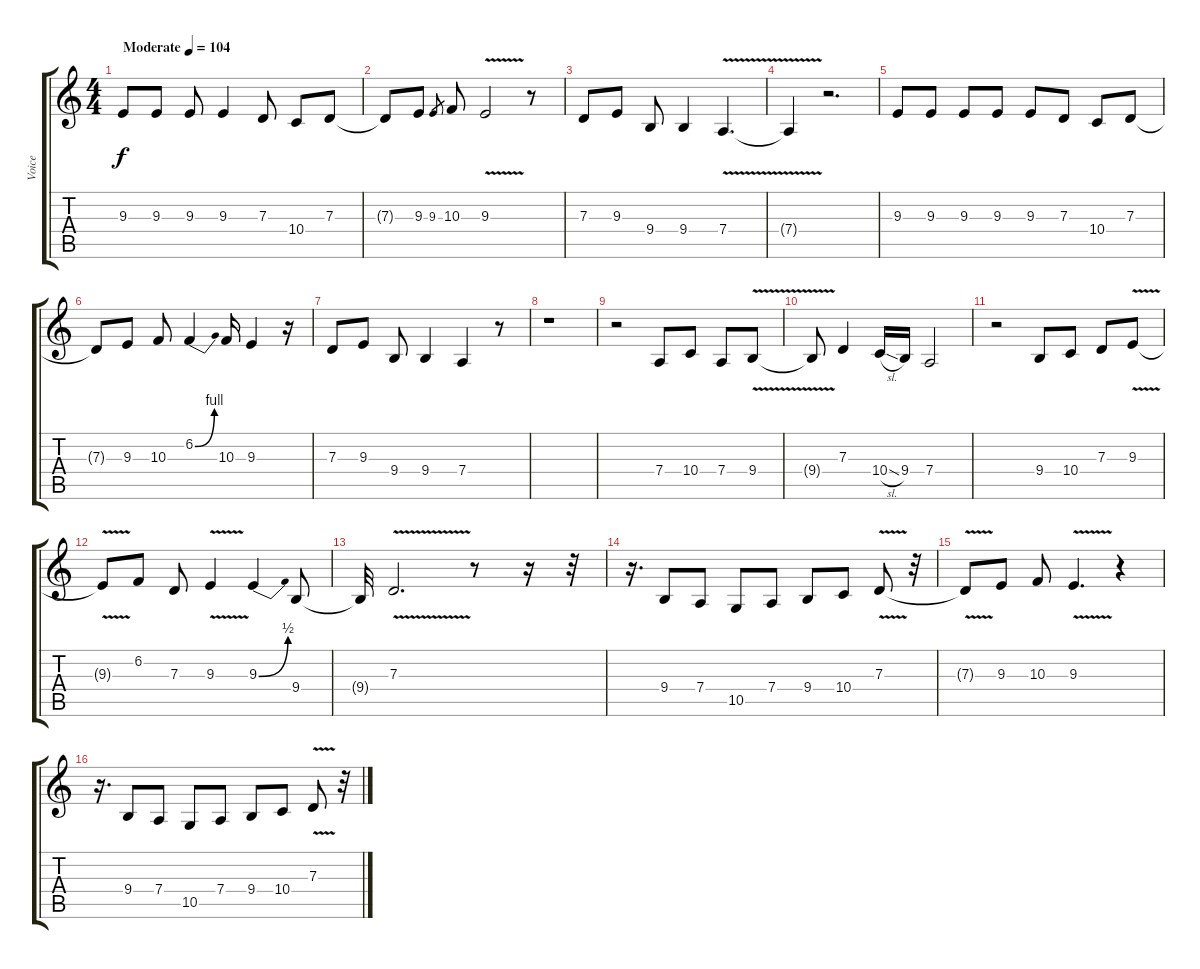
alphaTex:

\track ("Voice" "Voice") {instrument flute}
\staff {score tabs}
\tuning (E4 B3 G3 D3 A2 E2) {hide}
\ts (4 4)
\tempo (104 "Moderate")
\clef g2
\ks c
9.3.8{dy f instrument flute} 9.3.8 9.3.8 9.3.4 7.3.8 10.4.8 7.3.8 |
7.3{t}.8 9.3.8 9.3.8{gr} 10.3.8 9.3{v}.2 r.8 |
7.3.8 9.3.8 9.4.8 9.4.4 7.4{v}.4{d} |
7.4{t}.4 r.2{d} |
9.3.8 9.3.8 9.3.8 9.3.8 9.3.8 7.3.8 10.4.8 7.3.8 |
7.3{t}.8 9.3.8 10.3.8 6.2{be (bend 0 0 60 4)}.4 10.3.16 9.3.4 r.16 |
7.3.8 9.3.8 9.4.8 9.4.4 7.4.4 r.8 |
r.1 |
r.2 7.4.8 10.4.8 7.4.8 9.4{v}.8 |
9.4{t}.8 7.3.4 10.4{sl}.16 9.4.16 7.4.2 |
r.2 9.4.8 10.4.8 7.3.8 9.3{v}.8 |
9.3{t}.8 6.2.8 7.3.8 9.3{v}.4 9.3{be (bend 0 0 60 2)}.4 9.4.8 |
9.4{t}.32 7.3{v}.2{d} r.8 r.16 r.32 |
r.16{d} 9.4.8 7.4.8 10.5.8 7.4.8 9.4.8 10.4.8 7.3{v}.8 r.32 |
7.3{t}.8 9.3.8 10.3.8 9.3{v}.4{d} r.4 |
r.16{d} 9.4.8 7.4.8 10.5.8 7.4.8 9.4.8 10.4.8 7.3{v}.8 r.32
